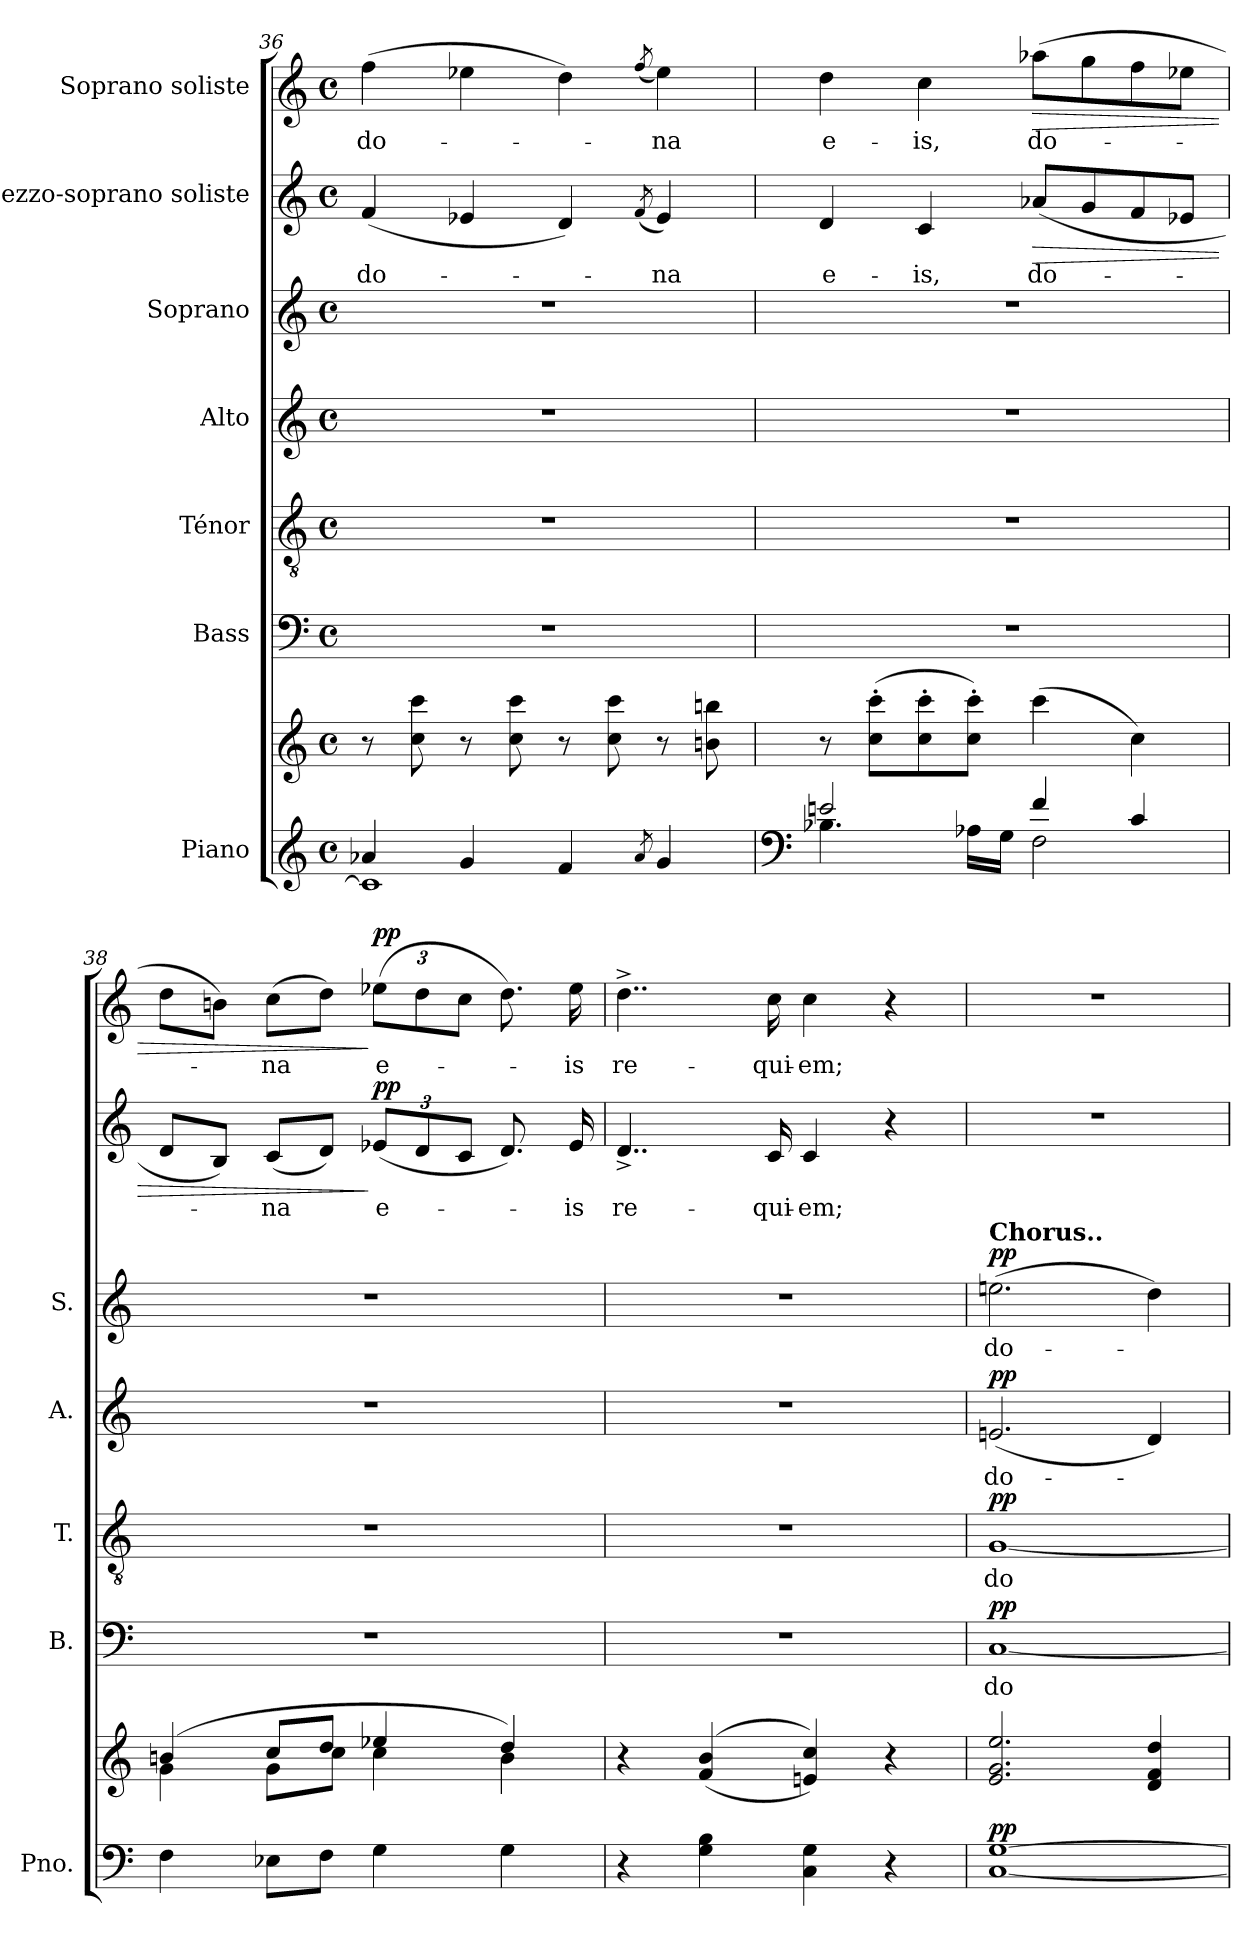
**kern	**kern	**dynam	**kern	**text	**dynam	**kern	**text	**dynam	**kern	**text	**dynam	**kern	**text	**dynam	**kern	**text	**dynam	**kern	**text	**dynam
*part7	*part7	*part7	*part6	*part6	*part6	*part5	*part5	*part5	*part4	*part4	*part4	*part3	*part3	*part3	*part2	*part2	*part2	*part1	*part1	*part1
*staff8	*staff7	*staff7/8	*staff6	*staff6	*staff6	*staff5	*staff5	*staff5	*staff4	*staff4	*staff4	*staff3	*staff3	*staff3	*staff2	*staff2	*staff2	*staff1	*staff1	*staff1
*I"Piano	*	*	*I"Bass	*	*	*I"Ténor	*	*	*I"Alto	*	*	*I"Soprano	*	*	*I"Mezzo-soprano soliste	*	*	*I"Soprano soliste	*	*
*I'Pno.	*	*	*I'B.	*	*	*I'T.	*	*	*I'A.	*	*	*I'S.	*	*	*	*	*	*	*	*
!!LO:LB:g=z
*clefG2	*clefG2	*	*clefF4	*	*	*clefGv2	*	*	*clefG2	*	*	*clefG2	*	*	*clefG2	*	*	*clefG2	*	*
*k[]	*k[]	*	*k[]	*	*	*k[]	*	*	*k[]	*	*	*k[]	*	*	*k[]	*	*	*k[]	*	*
*M4/4	*M4/4	*	*M4/4	*	*	*M4/4	*	*	*M4/4	*	*	*M4/4	*	*	*M4/4	*	*	*M4/4	*	*
*met(c)	*met(c)	*	*met(c)	*	*	*met(c)	*	*	*met(c)	*	*	*met(c)	*	*	*met(c)	*	*	*met(c)	*	*
=36	=36	=36	=36	=36	=36	=36	=36	=36	=36	=36	=36	=36	=36	=36	=36	=36	=36	=36	=36	=36
*^	*	*	*	*	*	*	*	*	*	*	*	*	*	*	*	*	*	*	*	*
4a-X/	1c]	8r	.	1r	.	.	1r	.	.	1r	.	.	1r	.	.	(>4f/	do-	.	(4ff\	do-	.
.	.	8cc\ 8ccc\	.	.	.	.	.	.	.	.	.	.	.	.	.	.	.	.	.	.	.
4g/	.	8r	.	.	.	.	.	.	.	.	.	.	.	.	.	4e-X/	.	.	4ee-X\	.	.
.	.	8cc\ 8ccc\	.	.	.	.	.	.	.	.	.	.	.	.	.	.	.	.	.	.	.
4f/	.	8r	.	.	.	.	.	.	.	.	.	.	.	.	.	4d/)	.	.	4dd\)	.	.
.	.	8cc\ 8ccc\	.	.	.	.	.	.	.	.	.	.	.	.	.	.	.	.	.	.	.
8qa-/	.	.	.	.	.	.	.	.	.	.	.	.	.	.	.	(8qf/	.	.	(8qff/	.	.
4g/	.	8r	.	.	.	.	.	.	.	.	.	.	.	.	.	4e-/)	-na	.	4ee-\)	-na	.
.	.	8bn\ 8bbn\	.	.	.	.	.	.	.	.	.	.	.	.	.	.	.	.	.	.	.
=37	=37	=37	=37	=37	=37	=37	=37	=37	=37	=37	=37	=37	=37	=37	=37	=37	=37	=37	=37	=37	=37
*clefF4	*	*	*	*	*	*	*	*	*	*	*	*	*	*	*	*	*	*	*	*	*
2en/	4.B-X\	8r	.	1r	.	.	1r	.	.	1r	.	.	1r	.	.	4d/	e-	.	4dd\	e-	.
.	.	(8cc\' 8ccc\'L	.	.	.	.	.	.	.	.	.	.	.	.	.	.	.	.	.	.	.
.	.	8cc\' 8ccc\'	.	.	.	.	.	.	.	.	.	.	.	.	.	4c/	-is,	.	4cc\	-is,	.
.	16A-X\LL	8cc\' 8ccc\'J)	.	.	.	.	.	.	.	.	.	.	.	.	.	.	.	.	.	.	.
.	16G\JJ	.	.	.	.	.	.	.	.	.	.	.	.	.	.	.	.	.	.	.	.
!	!	!	!	!	!	!	!	!	!	!	!	!	!	!	!	!	!	!LO:HP:b	!	!	!LO:HP:b
4f/	2F\	(4ccc\	.	.	.	.	.	.	.	.	.	.	.	.	.	(8a-X/L	do-	>	(8aa-X\L	do-	>
.	.	.	.	.	.	.	.	.	.	.	.	.	.	.	.	8g/	.	.	8gg\	.	.
4c/	.	4cc\)	.	.	.	.	.	.	.	.	.	.	.	.	.	8f/	.	.	8ff\	.	.
.	.	.	.	.	.	.	.	.	.	.	.	.	.	.	.	8e-X/J	.	.	8ee-X\J	.	.
*v	*v	*	*	*	*	*	*	*	*	*	*	*	*	*	*	*	*	*	*	*	*
=38	=38	=38	=38	=38	=38	=38	=38	=38	=38	=38	=38	=38	=38	=38	=38	=38	=38	=38	=38	=38
*	*^	*	*	*	*	*	*	*	*	*	*	*	*	*	*	*	*	*	*	*
4F\	(4bn/	4g\	.	1r	.	.	1r	.	.	1r	.	.	1r	.	.	8d/L	.	.	8dd\L	.	.
.	.	.	.	.	.	.	.	.	.	.	.	.	.	.	.	8B/J)	.	.	8bn\J)	.	.
8E-X\L	8cc/L	8g\L	.	.	.	.	.	.	.	.	.	.	.	.	.	(>8c/L	-na	.	(8cc\L	-na	.
8F\J	8dd/J	8cc\J	.	.	.	.	.	.	.	.	.	.	.	.	.	8d/J)	.	.	8dd\J)	.	.
*	*	*	*	*	*	*	*	*	*	*	*	*	*	*	*	*Xbrackettup	*	*	*Xbrackettup	*	*
!	!	!	!	!	!	!	!	!	!	!	!	!	!	!	!	!	!	!LO:DY:n=1:a	!	!	!LO:DY:n=1:a
4G\	4ee-X/	4cc\	.	.	.	.	.	.	.	.	.	.	.	.	.	(>12e-X/L	e-	] pp	(12ee-X\L	e-	] pp
.	.	.	.	.	.	.	.	.	.	.	.	.	.	.	.	12d/	.	.	12dd\	.	.
.	.	.	.	.	.	.	.	.	.	.	.	.	.	.	.	12c/J	.	.	12cc\J	.	.
4G\	4dd/)	4b\	.	.	.	.	.	.	.	.	.	.	.	.	.	8.d/)	.	.	8.dd\)	.	.
.	.	.	.	.	.	.	.	.	.	.	.	.	.	.	.	16e-/	-is	.	16ee-\	-is	.
*	*v	*v	*	*	*	*	*	*	*	*	*	*	*	*	*	*	*	*	*	*	*
=39	=39	=39	=39	=39	=39	=39	=39	=39	=39	=39	=39	=39	=39	=39	=39	=39	=39	=39	=39	=39
4r	4r	.	1r	.	.	1r	.	.	1r	.	.	1r	.	.	4..d^/	re-	.	4..dd^\	re-	.
4G\ 4B\	(>(4f/ 4b/	.	.	.	.	.	.	.	.	.	.	.	.	.	.	.	.	.	.	.
.	.	.	.	.	.	.	.	.	.	.	.	.	.	.	16c/	-qui-	.	16cc\	-qui-	.
4C\ 4G\	4en/ 4cc/))	.	.	.	.	.	.	.	.	.	.	.	.	.	4c/	-em;	.	4cc\	-em;	.
4r	4r	.	.	.	.	.	.	.	.	.	.	.	.	.	4r	.	.	4r	.	.
!!LO:PB:g=z
=40	=40	=40	=40	=40	=40	=40	=40	=40	=40	=40	=40	=40	=40	=40	=40	=40	=40	=40	=40	=40
*^	*	*	*	*	*	*	*	*	*	*	*	*	*	*	*	*	*	*	*	*
!	!	!	!	!	!	!	!	!	!	!	!	!	!LO:TX:a:B:t=Chorus..	!	!	!	!	!	!	!	!
!	!	!	!LO:DY:a=2	!	!	!LO:DY:a	!	!	!LO:DY:a	!	!	!LO:DY:a	!	!	!LO:DY:a	!	!	!	!	!	!
[1G	[1C	2.e/ 2.g/ 2.ee/	pp	[1C	do-	pp	[1G	do-	pp	(2.en/	do-	pp	(2.een\	do-	pp	1r	.	.	1r	.	.
.	.	4d/ 4f/ 4dd/	.	.	.	.	.	.	.	4d/)	.	.	4dd\)	.	.	.	.	.	.	.	.
*v	*v	*	*	*	*	*	*	*	*	*	*	*	*	*	*	*	*	*	*	*	*
=	=	=	=	=	=	=	=	=	=	=	=	=	=	=	=	=	=	=	=	=
*-	*-	*-	*-	*-	*-	*-	*-	*-	*-	*-	*-	*-	*-	*-	*-	*-	*-	*-	*-	*-
